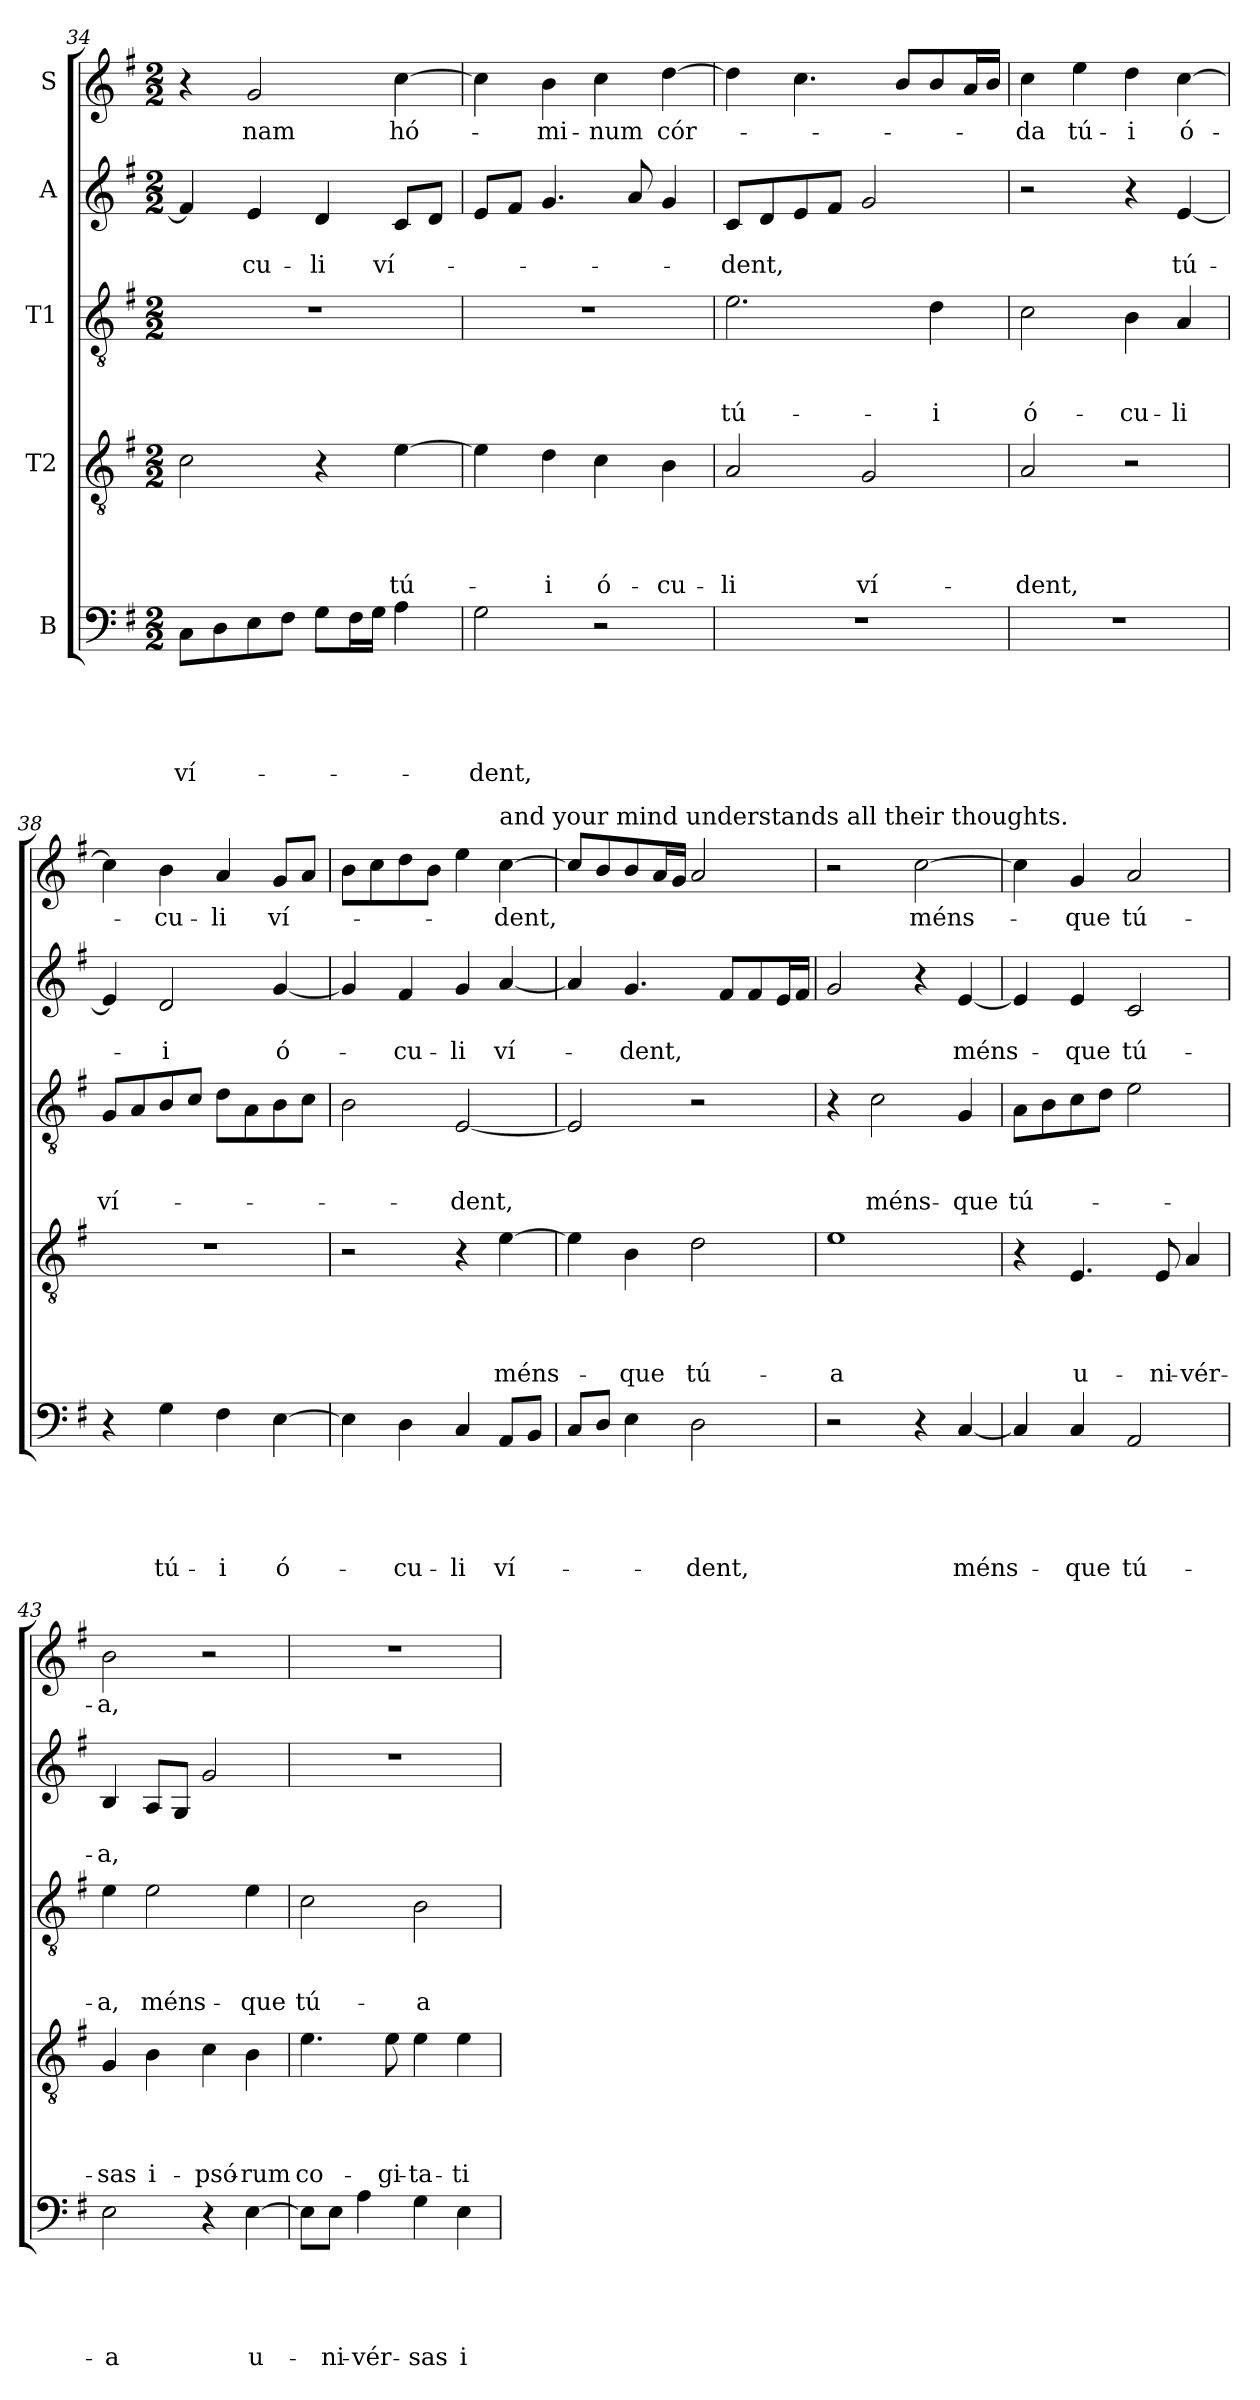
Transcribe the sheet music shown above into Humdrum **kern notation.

**kern	**text	**text	**text	**text	**text	**kern	**text	**text	**text	**text	**kern	**text	**text	**text	**kern	**text	**text	**kern	**text
*part5	*part5	*part5	*part5	*part5	*part5	*part4	*part4	*part4	*part4	*part4	*part3	*part3	*part3	*part3	*part2	*part2	*part2	*part1	*part1
*staff5	*staff5	*staff5	*staff5	*staff5	*staff5	*staff4	*staff4	*staff4	*staff4	*staff4	*staff3	*staff3	*staff3	*staff3	*staff2	*staff2	*staff2	*staff1	*staff1
*I"B	*	*	*	*	*	*I"T2	*	*	*	*	*I"T1	*	*	*	*I"A	*	*	*I"S	*
*clefF4	*	*	*	*	*	*clefGv2	*	*	*	*	*clefGv2	*	*	*	*clefG2	*	*	*clefG2	*
*k[f#]	*	*	*	*	*	*k[f#]	*	*	*	*	*k[f#]	*	*	*	*k[f#]	*	*	*k[f#]	*
*G:	*	*	*	*	*	*G:	*	*	*	*	*G:	*	*	*	*G:	*	*	*G:	*
*M2/2	*	*	*	*	*	*M2/2	*	*	*	*	*M2/2	*	*	*	*M2/2	*	*	*M2/2	*
=34	=34	=34	=34	=34	=34	=34	=34	=34	=34	=34	=34	=34	=34	=34	=34	=34	=34	=34	=34
!	!	!	!	!	!LO:LY:b	!	!	!	!	!	!	!	!	!	!	!	!	!	!
8C\L	.	.	.	.	ví-	2c\	.	.	.	.	1r	.	.	.	4f/]	.	.	4r	.
8D\	.	.	.	.	.	.	.	.	.	.	.	.	.	.	.	.	.	.	.
!	!	!	!	!	!	!	!	!	!	!	!	!	!	!	!	!	!LO:LY:b	!	!LO:LY:b
8E\	.	.	.	.	.	.	.	.	.	.	.	.	.	.	4e/	.	-cu-	2g/	nam
8F#\J	.	.	.	.	.	.	.	.	.	.	.	.	.	.	.	.	.	.	.
!	!	!	!	!	!	!	!	!	!	!	!	!	!	!	!	!	!LO:LY:b	!	!
8G\L	.	.	.	.	.	4r	.	.	.	.	.	.	.	.	4d/	.	-li	.	.
16F#\L	.	.	.	.	.	.	.	.	.	.	.	.	.	.	.	.	.	.	.
16G\JJ	.	.	.	.	.	.	.	.	.	.	.	.	.	.	.	.	.	.	.
!	!	!	!	!	!	!	!	!	!	!LO:LY:b	!	!	!	!	!	!	!LO:LY:b	!	!LO:LY:b
4A\	.	.	.	.	.	[4e\	.	.	.	tú-	.	.	.	.	8c/L	.	ví-	[4cc\	hó-
.	.	.	.	.	.	.	.	.	.	.	.	.	.	.	8d/J	.	.	.	.
=35	=35	=35	=35	=35	=35	=35	=35	=35	=35	=35	=35	=35	=35	=35	=35	=35	=35	=35	=35
!	!	!	!	!	!LO:LY:b	!	!	!	!	!	!	!	!	!	!	!	!	!	!
2G\	.	.	.	.	-dent,	4e\]	.	.	.	.	1r	.	.	.	8e/L	.	.	4cc\]	.
.	.	.	.	.	.	.	.	.	.	.	.	.	.	.	8f#/J	.	.	.	.
!	!	!	!	!	!	!	!	!	!	!LO:LY:b	!	!	!	!	!	!	!	!	!LO:LY:b
.	.	.	.	.	.	4d\	.	.	.	-i	.	.	.	.	4.g/	.	.	4b\	-mi-
!	!	!	!	!	!	!	!	!	!	!LO:LY:b	!	!	!	!	!	!	!	!	!LO:LY:b
2r	.	.	.	.	.	4c\	.	.	.	ó-	.	.	.	.	.	.	.	4cc\	-num
.	.	.	.	.	.	.	.	.	.	.	.	.	.	.	8a/	.	.	.	.
!	!	!	!	!	!	!	!	!	!	!LO:LY:b	!	!	!	!	!	!	!	!	!LO:LY:b
.	.	.	.	.	.	4B\	.	.	.	-cu-	.	.	.	.	4g/	.	.	[4dd\	cór-
!!LO:PB:g=z
=36	=36	=36	=36	=36	=36	=36	=36	=36	=36	=36	=36	=36	=36	=36	=36	=36	=36	=36	=36
!	!	!	!	!	!	!	!	!	!	!LO:LY:b	!	!	!	!LO:LY:b	!	!	!LO:LY:b	!	!
1r	.	.	.	.	.	2A/	.	.	.	-li	2.e\	.	.	tú-	8c/L	.	-dent,	4dd\]	.
.	.	.	.	.	.	.	.	.	.	.	.	.	.	.	8d/	.	.	.	.
.	.	.	.	.	.	.	.	.	.	.	.	.	.	.	8e/	.	.	4.cc\	.
.	.	.	.	.	.	.	.	.	.	.	.	.	.	.	8f#/J	.	.	.	.
!	!	!	!	!	!	!	!	!	!	!LO:LY:b	!	!	!	!	!	!	!	!	!
.	.	.	.	.	.	2G/	.	.	.	ví-	.	.	.	.	2g/	.	.	.	.
.	.	.	.	.	.	.	.	.	.	.	.	.	.	.	.	.	.	8b/L	.
!	!	!	!	!	!	!	!	!	!	!	!	!	!	!LO:LY:b	!	!	!	!	!
.	.	.	.	.	.	.	.	.	.	.	4d\	.	.	-i	.	.	.	8b/	.
.	.	.	.	.	.	.	.	.	.	.	.	.	.	.	.	.	.	16a/L	.
.	.	.	.	.	.	.	.	.	.	.	.	.	.	.	.	.	.	16b/JJ	.
=37	=37	=37	=37	=37	=37	=37	=37	=37	=37	=37	=37	=37	=37	=37	=37	=37	=37	=37	=37
!	!	!	!	!	!	!	!	!	!	!LO:LY:b	!	!	!	!LO:LY:b	!	!	!	!	!LO:LY:b
1r	.	.	.	.	.	2A/	.	.	.	-dent,	2c\	.	.	ó-	2r	.	.	4cc\	-da
!	!	!	!	!	!	!	!	!	!	!	!	!	!	!	!	!	!	!	!LO:LY:b
.	.	.	.	.	.	.	.	.	.	.	.	.	.	.	.	.	.	4ee\	tú-
!	!	!	!	!	!	!	!	!	!	!	!	!	!	!LO:LY:b	!	!	!	!	!LO:LY:b
.	.	.	.	.	.	2r	.	.	.	.	4B\	.	.	-cu-	4r	.	.	4dd\	-i
!	!	!	!	!	!	!	!	!	!	!	!	!	!	!LO:LY:b	!	!	!LO:LY:b	!	!LO:LY:b
.	.	.	.	.	.	.	.	.	.	.	4A/	.	.	-li	[4e/	.	tú-	[4cc\	ó-
=38	=38	=38	=38	=38	=38	=38	=38	=38	=38	=38	=38	=38	=38	=38	=38	=38	=38	=38	=38
!	!	!	!	!	!	!	!	!	!	!	!	!	!	!LO:LY:b	!	!	!	!	!
4r	.	.	.	.	.	1r	.	.	.	.	8G/L	.	.	ví-	4e/]	.	.	4cc\]	.
.	.	.	.	.	.	.	.	.	.	.	8A/	.	.	.	.	.	.	.	.
!	!	!	!	!	!LO:LY:b	!	!	!	!	!	!	!	!	!	!	!	!LO:LY:b	!	!LO:LY:b
4G\	.	.	.	.	tú-	.	.	.	.	.	8B/	.	.	.	2d/	.	-i	4b\	-cu-
.	.	.	.	.	.	.	.	.	.	.	8c/J	.	.	.	.	.	.	.	.
!	!	!	!	!	!LO:LY:b	!	!	!	!	!	!	!	!	!	!	!	!	!	!LO:LY:b
4F#\	.	.	.	.	-i	.	.	.	.	.	8d\L	.	.	.	.	.	.	4a/	-li
.	.	.	.	.	.	.	.	.	.	.	8A\	.	.	.	.	.	.	.	.
!	!	!	!	!	!LO:LY:b	!	!	!	!	!	!	!	!	!	!	!	!LO:LY:b	!	!LO:LY:b
[4E\	.	.	.	.	ó-	.	.	.	.	.	8B\	.	.	.	[4g/	.	ó-	8g/L	ví-
.	.	.	.	.	.	.	.	.	.	.	8c\J	.	.	.	.	.	.	8a/J	.
=39	=39	=39	=39	=39	=39	=39	=39	=39	=39	=39	=39	=39	=39	=39	=39	=39	=39	=39	=39
4E\]	.	.	.	.	.	2r	.	.	.	.	2B\	.	.	.	4g/]	.	.	8b\L	.
.	.	.	.	.	.	.	.	.	.	.	.	.	.	.	.	.	.	8cc\	.
!	!	!	!	!	!LO:LY:b	!	!	!	!	!	!	!	!	!	!	!	!LO:LY:b	!	!
4D\	.	.	.	.	-cu-	.	.	.	.	.	.	.	.	.	4f#/	.	-cu-	8dd\	.
.	.	.	.	.	.	.	.	.	.	.	.	.	.	.	.	.	.	8b\J	.
!	!	!	!	!	!LO:LY:b	!	!	!	!	!	!	!	!	!LO:LY:b	!	!	!LO:LY:b	!	!
4C/	.	.	.	.	-li	4r	.	.	.	.	[2E/	.	.	-dent,	4g/	.	-li	4ee\	.
!	!	!	!	!	!	!	!	!	!	!	!	!	!	!	!	!	!	!LO:TX:a:t=and your mind understands all their thoughts.	!
!	!	!	!	!	!LO:LY:b	!	!	!	!	!LO:LY:b	!	!	!	!	!	!	!LO:LY:b	!	!LO:LY:b
8AA/L	.	.	.	.	ví-	[4e\	.	.	.	méns-	.	.	.	.	[4a/	.	ví-	[4cc\	-dent,
8BB/J	.	.	.	.	.	.	.	.	.	.	.	.	.	.	.	.	.	.	.
=40	=40	=40	=40	=40	=40	=40	=40	=40	=40	=40	=40	=40	=40	=40	=40	=40	=40	=40	=40
8C/L	.	.	.	.	.	4e\]	.	.	.	.	2E/]	.	.	.	4a/]	.	.	8cc/L]	.
8D/J	.	.	.	.	.	.	.	.	.	.	.	.	.	.	.	.	.	8b/	.
!	!	!	!	!	!	!	!	!	!	!LO:LY:b	!	!	!	!	!	!	!LO:LY:b	!	!
4E\	.	.	.	.	.	4B\	.	.	.	-que	.	.	.	.	4.g/	.	-dent,	8b/	.
.	.	.	.	.	.	.	.	.	.	.	.	.	.	.	.	.	.	16a/L	.
.	.	.	.	.	.	.	.	.	.	.	.	.	.	.	.	.	.	16g/JJ	.
!	!	!	!	!	!LO:LY:b	!	!	!	!	!LO:LY:b	!	!	!	!	!	!	!	!	!
2D\	.	.	.	.	-dent,	2d\	.	.	.	tú-	2r	.	.	.	.	.	.	2a/	.
.	.	.	.	.	.	.	.	.	.	.	.	.	.	.	8f#/L	.	.	.	.
.	.	.	.	.	.	.	.	.	.	.	.	.	.	.	8f#/	.	.	.	.
.	.	.	.	.	.	.	.	.	.	.	.	.	.	.	16e/L	.	.	.	.
.	.	.	.	.	.	.	.	.	.	.	.	.	.	.	16f#/JJ	.	.	.	.
!!LO:LB:g=z
=41	=41	=41	=41	=41	=41	=41	=41	=41	=41	=41	=41	=41	=41	=41	=41	=41	=41	=41	=41
!	!	!	!	!	!	!	!	!	!	!LO:LY:b	!	!	!	!	!	!	!	!	!
2r	.	.	.	.	.	1e	.	.	.	-a	4r	.	.	.	2g/	.	.	2r	.
!	!	!	!	!	!	!	!	!	!	!	!	!	!	!LO:LY:b	!	!	!	!	!
.	.	.	.	.	.	.	.	.	.	.	2c\	.	.	méns-	.	.	.	.	.
!	!	!	!	!	!	!	!	!	!	!	!	!	!	!	!	!	!	!	!LO:LY:b
4r	.	.	.	.	.	.	.	.	.	.	.	.	.	.	4r	.	.	[2cc\	méns-
!	!	!	!	!	!LO:LY:b	!	!	!	!	!	!	!	!	!LO:LY:b	!	!	!LO:LY:b	!	!
[4C/	.	.	.	.	méns-	.	.	.	.	.	4G/	.	.	-que	[4e/	.	méns-	.	.
=42	=42	=42	=42	=42	=42	=42	=42	=42	=42	=42	=42	=42	=42	=42	=42	=42	=42	=42	=42
!	!	!	!	!	!	!	!	!	!	!	!	!	!	!LO:LY:b	!	!	!	!	!
4C/]	.	.	.	.	.	4r	.	.	.	.	8A\L	.	.	tú-	4e/]	.	.	4cc\]	.
.	.	.	.	.	.	.	.	.	.	.	8B\	.	.	.	.	.	.	.	.
!	!	!	!	!	!LO:LY:b	!	!	!	!	!LO:LY:b	!	!	!	!	!	!	!LO:LY:b	!	!LO:LY:b
4C/	.	.	.	.	-que	4.E/	.	.	.	u-	8c\	.	.	.	4e/	.	-que	4g/	-que
.	.	.	.	.	.	.	.	.	.	.	8d\J	.	.	.	.	.	.	.	.
!	!	!	!	!	!LO:LY:b	!	!	!	!	!	!	!	!	!	!	!	!LO:LY:b	!	!LO:LY:b
2AA/	.	.	.	.	tú-	.	.	.	.	.	2e\	.	.	.	2c/	.	tú-	2a/	tú-
!	!	!	!	!	!	!	!	!	!	!LO:LY:b	!	!	!	!	!	!	!	!	!
.	.	.	.	.	.	8E/	.	.	.	-ni-	.	.	.	.	.	.	.	.	.
!	!	!	!	!	!	!	!	!	!	!LO:LY:b	!	!	!	!	!	!	!	!	!
.	.	.	.	.	.	4A/	.	.	.	-vér-	.	.	.	.	.	.	.	.	.
=43	=43	=43	=43	=43	=43	=43	=43	=43	=43	=43	=43	=43	=43	=43	=43	=43	=43	=43	=43
!	!	!	!	!	!LO:LY:b	!	!	!	!	!LO:LY:b	!	!	!	!LO:LY:b	!	!	!LO:LY:b	!	!LO:LY:b
2E\	.	.	.	.	-a	4G/	.	.	.	-sas	4e\	.	.	-a,	4B/	.	-a,	2b\	-a,
!	!	!	!	!	!	!	!	!	!	!LO:LY:b	!	!	!	!LO:LY:b	!	!	!	!	!
.	.	.	.	.	.	4B\	.	.	.	i-	2e\	.	.	méns-	8A/L	.	.	.	.
.	.	.	.	.	.	.	.	.	.	.	.	.	.	.	8G/J	.	.	.	.
!	!	!	!	!	!	!	!	!	!	!LO:LY:b	!	!	!	!	!	!	!	!	!
4r	.	.	.	.	.	4c\	.	.	.	-psó-	.	.	.	.	2g/	.	.	2r	.
!	!	!	!	!	!LO:LY:b	!	!	!	!	!LO:LY:b	!	!	!	!LO:LY:b	!	!	!	!	!
[4E\	.	.	.	.	u-	4B\	.	.	.	-rum	4e\	.	.	-que	.	.	.	.	.
=44	=44	=44	=44	=44	=44	=44	=44	=44	=44	=44	=44	=44	=44	=44	=44	=44	=44	=44	=44
!	!	!	!	!	!	!	!	!	!	!LO:LY:b	!	!	!	!LO:LY:b	!	!	!	!	!
8E\L]	.	.	.	.	.	4.e\	.	.	.	co-	2c\	.	.	tú-	1r	.	.	1r	.
!	!	!	!	!	!LO:LY:b	!	!	!	!	!	!	!	!	!	!	!	!	!	!
8E\J	.	.	.	.	-ni-	.	.	.	.	.	.	.	.	.	.	.	.	.	.
!	!	!	!	!	!LO:LY:b	!	!	!	!	!	!	!	!	!	!	!	!	!	!
4A\	.	.	.	.	-vér-	.	.	.	.	.	.	.	.	.	.	.	.	.	.
!	!	!	!	!	!	!	!	!	!	!LO:LY:b	!	!	!	!	!	!	!	!	!
.	.	.	.	.	.	8e\	.	.	.	-gi-	.	.	.	.	.	.	.	.	.
!	!	!	!	!	!LO:LY:b	!	!	!	!	!LO:LY:b	!	!	!	!LO:LY:b	!	!	!	!	!
4G\	.	.	.	.	-sas	4e\	.	.	.	-ta-	2B\	.	.	-a	.	.	.	.	.
!	!	!	!	!	!LO:LY:b	!	!	!	!	!LO:LY:b	!	!	!	!	!	!	!	!	!
4E\	.	.	.	.	i-	4e\	.	.	.	-ti-	.	.	.	.	.	.	.	.	.
=	=	=	=	=	=	=	=	=	=	=	=	=	=	=	=	=	=	=	=
*-	*-	*-	*-	*-	*-	*-	*-	*-	*-	*-	*-	*-	*-	*-	*-	*-	*-	*-	*-
